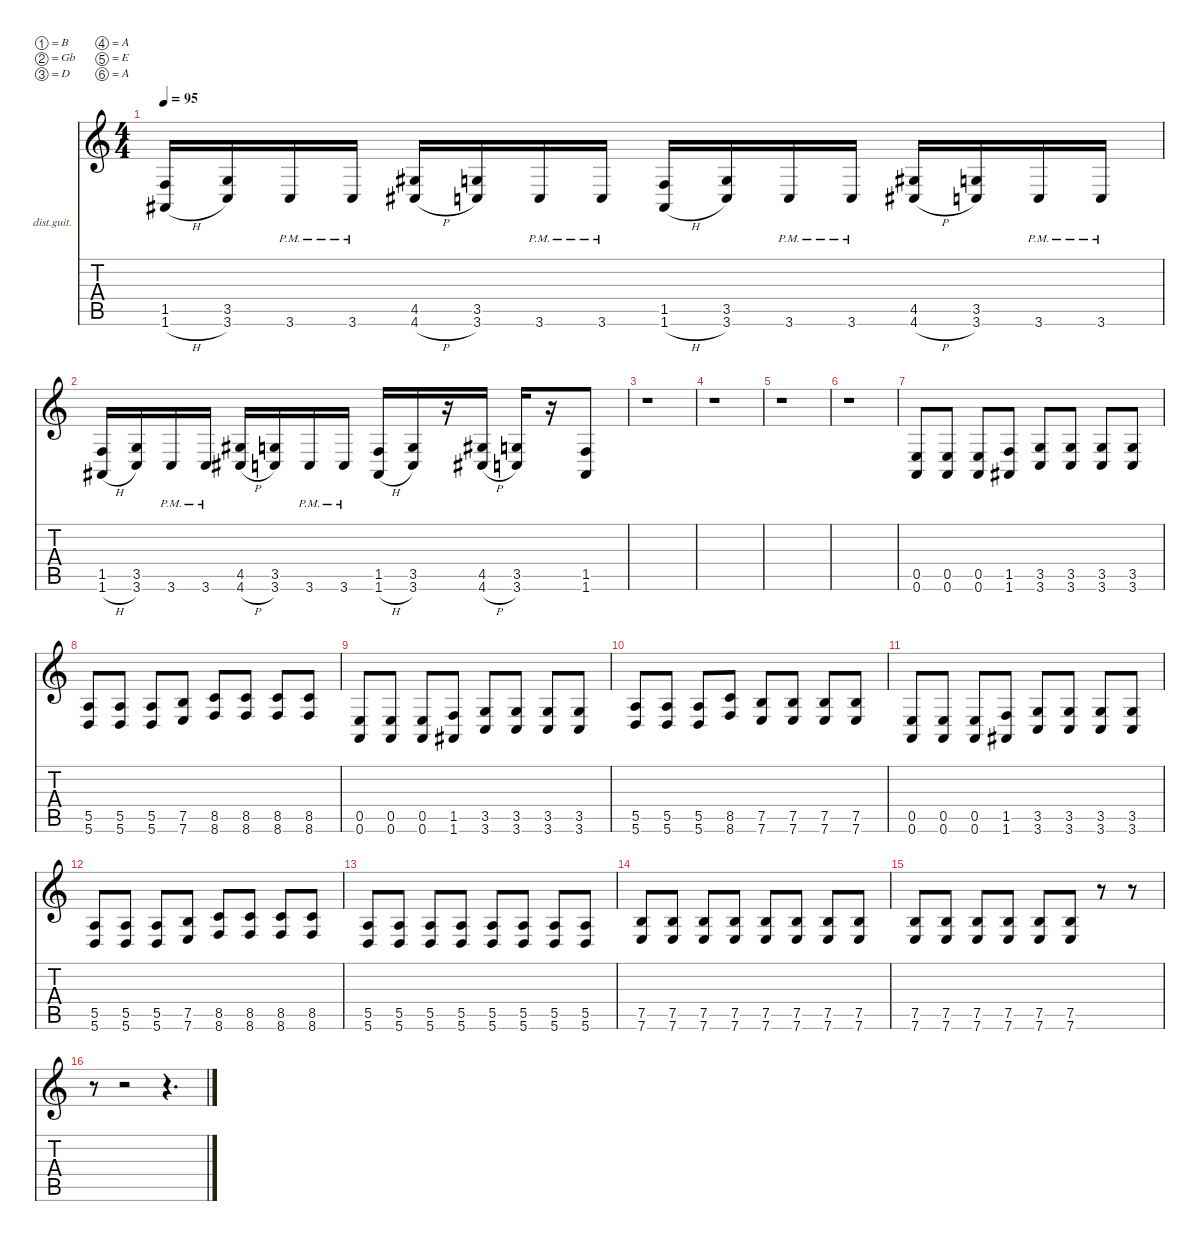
\defaultSystemsLayout 2
\hideDynamics
\bracketExtendMode nobrackets
\firstSystemTrackNameOrientation horizontal
\otherSystemsTrackNameOrientation horizontal
\track ("Rhythm Guitar" "dist.guit.") {instrument distortionguitar}
\staff {score tabs}
\tuning (B3 Gb3 D3 A2 E2 A1)
\ts (4 4)
\scale
1.03701
\tempo 95
\accidentals auto
\clef g2
\ottava regular
\simile none
\ks c
(1.5 1.6{h acc #}).16{dy f instrument distortionguitar beam Up} (3.5 3.6).16{beam Up} 3.6{pm}.16{beam Up} 3.6{pm}.16{beam Up} (4.5{acc #} 4.6{h acc #}).16{beam Up} (3.5 3.6).16{beam Up} 3.6{pm}.16{beam Up} 3.6{pm}.16{beam Up} (1.5 1.6{h acc #}).16{beam Up} (3.5 3.6).16{beam Up} 3.6{pm}.16{beam Up} 3.6{pm}.16{beam Up} (4.5{acc #} 4.6{h acc #}).16{beam Up} (3.5 3.6).16{beam Up} 3.6{pm}.16{beam Up} 3.6{pm}.16{beam Up} |
\scale
0.96299 (1.5 1.6{h acc #}).16{beam Up} (3.5 3.6).16{beam Up} 3.6{pm}.16{beam Up} 3.6{pm}.16{beam Up} (4.5{acc #} 4.6{h acc #}).16{beam Up} (3.5 3.6).16{beam Up} 3.6{pm}.16{beam Up} 3.6{pm}.16{beam Up} (1.5 1.6{h acc #}).16{beam Up} (3.5 3.6).16{beam Up} r.16{beam Up} (4.5{acc #} 4.6{h acc #}).16{beam Up} (3.5 3.6).16{beam Up} r.16{beam Up} (1.5 1.6{acc #}).8{beam Up} |
\scale
1.03701 r.1{beam Down} |
\scale
0.96299 r.1{beam Down} |
\scale
1.03701 r.1{beam Down} |
\scale
0.96299 r.1{beam Down} |
\scale
1.03175 (0.5 0.6).8{beam Up} (0.5 0.6).8{beam Up} (0.5 0.6).8{beam Up} (1.5 1.6{acc #}).8{beam Up} (3.5 3.6).8{beam Up} (3.5 3.6).8{beam Up} (3.5 3.6).8{beam Up} (3.5 3.6).8{beam Up} |
\scale
0.968253 (5.5 5.6).8{beam Up} (5.5 5.6).8{beam Up} (5.5 5.6).8{beam Up} (7.5 7.6).8{beam Up} (8.5 8.6).8{beam Up} (8.5 8.6).8{beam Up} (8.5 8.6).8{beam Up} (8.5 8.6).8{beam Up} |
\scale
1.03175 (0.5 0.6).8{beam Up} (0.5 0.6).8{beam Up} (0.5 0.6).8{beam Up} (1.5 1.6{acc #}).8{beam Up} (3.5 3.6).8{beam Up} (3.5 3.6).8{beam Up} (3.5 3.6).8{beam Up} (3.5 3.6).8{beam Up} |
\scale
0.968253 (5.5 5.6).8{beam Up} (5.5 5.6).8{beam Up} (5.5 5.6).8{beam Up} (8.5 8.6).8{beam Up} (7.5 7.6).8{beam Up} (7.5 7.6).8{beam Up} (7.5 7.6).8{beam Up} (7.5 7.6).8{beam Up} |
\scale
1.03175 (0.5 0.6).8{beam Up} (0.5 0.6).8{beam Up} (0.5 0.6).8{beam Up} (1.5 1.6{acc #}).8{beam Up} (3.5 3.6).8{beam Up} (3.5 3.6).8{beam Up} (3.5 3.6).8{beam Up} (3.5 3.6).8{beam Up} |
\scale
0.968253 (5.5 5.6).8{beam Up} (5.5 5.6).8{beam Up} (5.5 5.6).8{beam Up} (7.5 7.6).8{beam Up} (8.5 8.6).8{beam Up} (8.5 8.6).8{beam Up} (8.5 8.6).8{beam Up} (8.5 8.6).8{beam Up} |
\scale
1.03175 (5.5 5.6).8{beam Up} (5.5 5.6).8{beam Up} (5.5 5.6).8{beam Up} (5.5 5.6).8{beam Up} (5.5 5.6).8{beam Up} (5.5 5.6).8{beam Up} (5.5 5.6).8{beam Up} (5.5 5.6).8{beam Up} |
\scale
0.968253 (7.5 7.6).8{beam Up} (7.5 7.6).8{beam Up} (7.5 7.6).8{beam Up} (7.5 7.6).8{beam Up} (7.5 7.6).8{beam Up} (7.5 7.6).8{beam Up} (7.5 7.6).8{beam Up} (7.5 7.6).8{beam Up} |
\scale
1.03175 (7.5 7.6).8{beam Up} (7.5 7.6).8{beam Up} (7.5 7.6).8{beam Up} (7.5 7.6).8{beam Up} (7.5 7.6).8{beam Up} (7.5 7.6).8{beam Up} r.8{beam Up} r.8{beam Up} |
\scale
0.968253 r.8{beam Down} r.2{beam Down} r.4{d beam Down}
